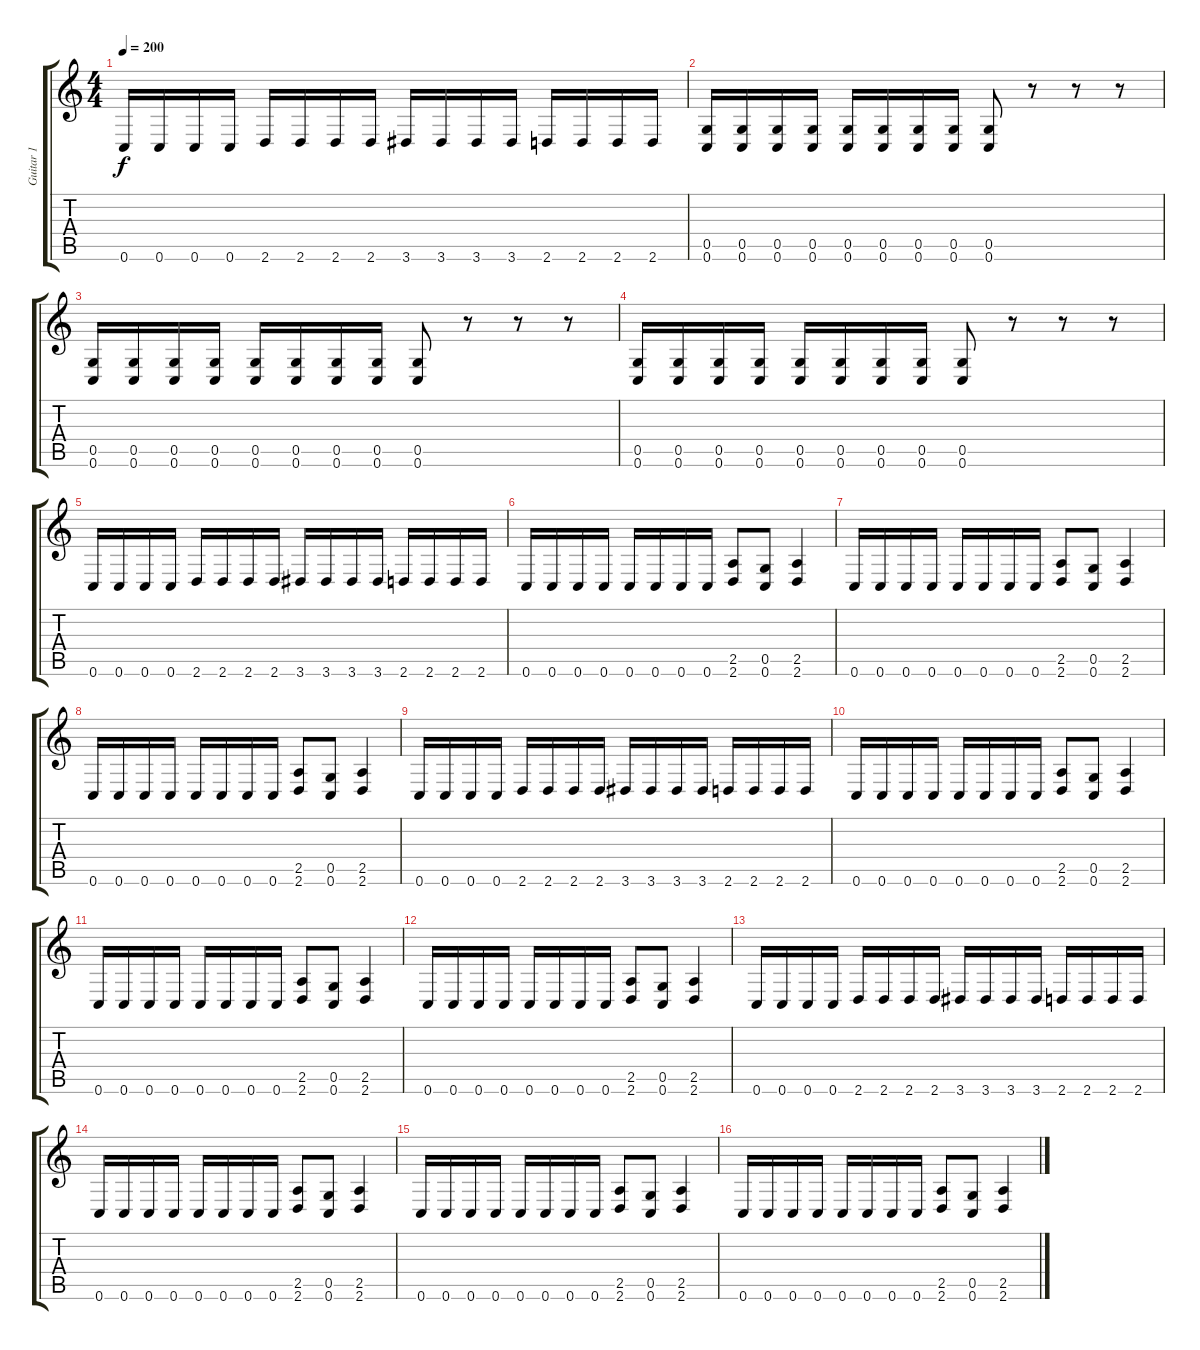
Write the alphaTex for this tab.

\track ("Guitar 1" "Guitar 1") {instrument distortionguitar}
\staff {score tabs}
\tuning (D4 A3 F3 C3 G2 C2) {hide}
\ts (4 4)
\tempo 200
\clef g2
\ks c
0.6.16{dy f} 0.6.16 0.6.16 0.6.16 2.6.16 2.6.16 2.6.16 2.6.16 3.6.16 3.6.16 3.6.16 3.6.16 2.6.16 2.6.16 2.6.16 2.6.16 |
(0.5 0.6).16 (0.5 0.6).16 (0.5 0.6).16 (0.5 0.6).16 (0.5 0.6).16 (0.5 0.6).16 (0.5 0.6).16 (0.5 0.6).16 (0.5 0.6).8 r.8 r.8 r.8 |
(0.5 0.6).16 (0.5 0.6).16 (0.5 0.6).16 (0.5 0.6).16 (0.5 0.6).16 (0.5 0.6).16 (0.5 0.6).16 (0.5 0.6).16 (0.5 0.6).8 r.8 r.8 r.8 |
(0.5 0.6).16 (0.5 0.6).16 (0.5 0.6).16 (0.5 0.6).16 (0.5 0.6).16 (0.5 0.6).16 (0.5 0.6).16 (0.5 0.6).16 (0.5 0.6).8 r.8 r.8 r.8 |
0.6.16 0.6.16 0.6.16 0.6.16 2.6.16 2.6.16 2.6.16 2.6.16 3.6.16 3.6.16 3.6.16 3.6.16 2.6.16 2.6.16 2.6.16 2.6.16 |
0.6.16 0.6.16 0.6.16 0.6.16 0.6.16 0.6.16 0.6.16 0.6.16 (2.5 2.6).8 (0.5 0.6).8 (2.5 2.6).4 |
0.6.16 0.6.16 0.6.16 0.6.16 0.6.16 0.6.16 0.6.16 0.6.16 (2.5 2.6).8 (0.5 0.6).8 (2.5 2.6).4 |
0.6.16 0.6.16 0.6.16 0.6.16 0.6.16 0.6.16 0.6.16 0.6.16 (2.5 2.6).8 (0.5 0.6).8 (2.5 2.6).4 |
0.6.16 0.6.16 0.6.16 0.6.16 2.6.16 2.6.16 2.6.16 2.6.16 3.6.16 3.6.16 3.6.16 3.6.16 2.6.16 2.6.16 2.6.16 2.6.16 |
0.6.16 0.6.16 0.6.16 0.6.16 0.6.16 0.6.16 0.6.16 0.6.16 (2.5 2.6).8 (0.5 0.6).8 (2.5 2.6).4 |
0.6.16 0.6.16 0.6.16 0.6.16 0.6.16 0.6.16 0.6.16 0.6.16 (2.5 2.6).8 (0.5 0.6).8 (2.5 2.6).4 |
0.6.16 0.6.16 0.6.16 0.6.16 0.6.16 0.6.16 0.6.16 0.6.16 (2.5 2.6).8 (0.5 0.6).8 (2.5 2.6).4 |
0.6.16 0.6.16 0.6.16 0.6.16 2.6.16 2.6.16 2.6.16 2.6.16 3.6.16 3.6.16 3.6.16 3.6.16 2.6.16 2.6.16 2.6.16 2.6.16 |
0.6.16 0.6.16 0.6.16 0.6.16 0.6.16 0.6.16 0.6.16 0.6.16 (2.5 2.6).8 (0.5 0.6).8 (2.5 2.6).4 |
0.6.16 0.6.16 0.6.16 0.6.16 0.6.16 0.6.16 0.6.16 0.6.16 (2.5 2.6).8 (0.5 0.6).8 (2.5 2.6).4 |
0.6.16 0.6.16 0.6.16 0.6.16 0.6.16 0.6.16 0.6.16 0.6.16 (2.5 2.6).8 (0.5 0.6).8 (2.5 2.6).4
